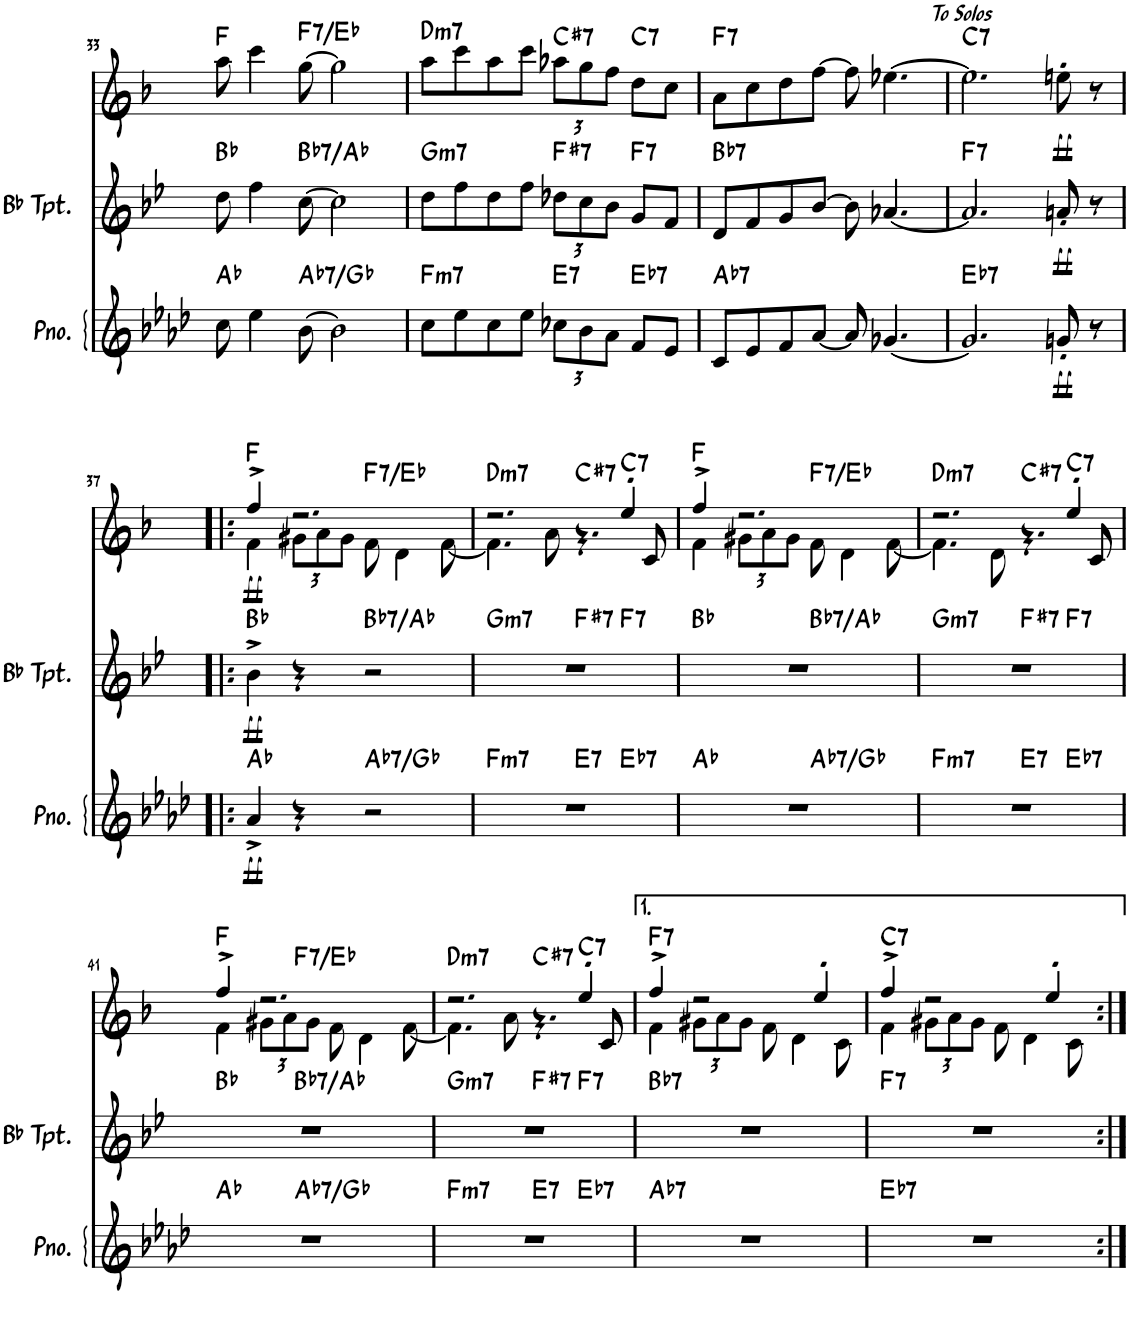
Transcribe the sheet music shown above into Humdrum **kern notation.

**kern	**dynam	**harte	**kern	**dynam	**harte	**kern	**dynam	**harte
*part3	*part3	*part3	*part2	*part2	*part2	*part1	*part1	*part1
*staff3	*staff3	*	*staff2	*staff2	*	*staff1	*staff1	*
*I"Piano	*	*	*I"Bb Trumpet	*	*	*I"Alto Sax	*	*
*I'Pno.	*	*	*I'Bb Tpt.	*	*	*I'Sax	*	*
!!LO:PB:g=z
*clefG2	*	*	*clefG2	*	*	*clefG2	*	*
*	*	*	*ITrd1c2	*	*	*ITrd5c9	*	*
*k[b-e-a-d-]	*	*	*k[b-e-]	*	*	*k[b-]	*	*
*M4/4	*	*	*M4/4	*	*	*M4/4	*	*
=33	=33	=33	=33	=33	=33	=33	=33	=33
8cc\	.	Ab:maj	8dd\	.	Bb:maj	8aa\	.	F:maj
4ee-\	.	.	4ff\	.	.	4ccc\	.	.
!	!	!LO:H:kt=7	!	!	!LO:H:kt=7	!	!	!LO:H:kt=7
[8b-\	.	Ab:7/b7	[8cc\	.	Bb:7/b7	[8gg\	.	F:7/b7
2b-\]	.	.	2cc\]	.	.	2gg\]	.	.
=34	=34	=34	=34	=34	=34	=34	=34	=34
!	!	!LO:H:kt=m7	!	!	!LO:H:kt=m7	!	!	!LO:H:kt=m7
8cc\L	.	F:min7	8dd\L	.	G:min7	8aa\L	.	D:min7
8ee-\	.	.	8ff\	.	.	8ccc\	.	.
8cc\	.	.	8dd\	.	.	8aa\	.	.
8ee-\J	.	.	8ff\J	.	.	8ccc\J	.	.
*Xbrackettup	*	*	*Xbrackettup	*	*	*Xbrackettup	*	*
!	!	!LO:H:kt=7	!	!	!LO:H:kt=7	!	!	!LO:H:kt=7
12cc-X\L	.	E:7	12dd-X\L	.	F#:7	12aa-X\L	.	C#:7
12b-\	.	.	12cc\	.	.	12gg\	.	.
12a-\J	.	.	12b-\J	.	.	12ff\J	.	.
!	!	!LO:H:kt=7	!	!	!LO:H:kt=7	!	!	!LO:H:kt=7
8f/L	.	Eb:7	8g/L	.	F:7	8dd\L	.	C:7
8e-/J	.	.	8f/J	.	.	8cc\J	.	.
=35	=35	=35	=35	=35	=35	=35	=35	=35
!	!	!LO:H:kt=7	!	!	!LO:H:kt=7	!	!	!LO:H:kt=7
8c/L	.	Ab:7	8d/L	.	Bb:7	8a\L	.	F:7
8e-/	.	.	8f/	.	.	8cc\	.	.
8f/	.	.	8g/	.	.	8dd\	.	.
[8a-/J	.	.	[8b-/J	.	.	[8ff\J	.	.
8a-/]	.	.	8b-\]	.	.	8ff\]	.	.
[4.g-X/	.	.	[4.a-X/	.	.	[4.ee-X\	.	.
=36	=36	=36	=36	=36	=36	=36	=36	=36
!	!	!LO:H:kt=7	!	!	!LO:H:kt=7	!LO:TX:a:i:t=To Solos	!	!LO:H:kt=7
2.g-/]	.	Eb:7	2.a-/]	.	F:7	2.ee-\]	.	C:7
!	!LO:DY:b	!	!	!LO:DY:b	!	!	!LO:DY:b	!
8gn'/	ff	.	8an'/	ff	.	8een'\	ff	.
8r	.	.	8r	.	.	8r	.	.
!!LO:LB:g=z
=37!|:	=37!|:	=37!|:	=37!|:	=37!|:	=37!|:	=37!|:	=37!|:	=37!|:
*	*	*	*	*	*	*^	*	*
!	!LO:DY:b	!	!	!LO:DY:b	!	!	!	!LO:DY:b	!
4a-^/	ff	Ab:maj	4b-^\	ff	Bb:maj	4ff^/	4f\	ff	F:maj
4r	.	.	4r	.	.	2.r	12g#X\L	.	.
.	.	.	.	.	.	.	12a\	.	.
.	.	.	.	.	.	.	12g#\J	.	.
!	!	!LO:H:kt=7	!	!	!LO:H:kt=7	!	!	!	!LO:H:kt=7
2r	.	Ab:7/b7	2r	.	Bb:7/b7	.	8f\	.	F:7/b7
.	.	.	.	.	.	.	4d\	.	.
.	.	.	.	.	.	.	[8f\	.	.
=38	=38	=38	=38	=38	=38	=38	=38	=38	=38
!	!	!LO:H:kt=m7	!	!	!LO:H:kt=m7	!	!	!	!LO:H:kt=m7
*^	*	*	*^	*	*	*	*	*	*
*	*^	*	*	*	*^	*	*	*	*	*	*
1r	2ryy	2.ryy	.	F:min7	1r	2ryy	2.ryy	.	G:min7	2.r	4.f\]	.	D:min7
.	.	.	.	.	.	.	.	.	.	.	8a\	.	.
!	!	!	!	!LO:H:kt=7	!	!	!	!	!LO:H:kt=7	!	!	!	!LO:H:kt=7
.	2ryy	.	.	E:7	.	2ryy	.	.	F#:7	.	4.r	.	C#:7
!	!	!	!	!LO:H:kt=7	!	!	!	!	!LO:H:kt=7	!	!	!	!LO:H:kt=7
.	.	4ryy	.	Eb:7	.	.	4ryy	.	F:7	4ee'/	.	.	C:7
.	.	.	.	.	.	.	.	.	.	.	8c/	.	.
*	*v	*v	*	*	*	*	*	*	*	*	*	*	*
*	*	*	*	*	*v	*v	*	*	*	*	*	*
=39	=39	=39	=39	=39	=39	=39	=39	=39	=39	=39	=39
1r	2ryy	.	Ab:maj	1r	2ryy	.	Bb:maj	4ff^/	4f\	.	F:maj
.	.	.	.	.	.	.	.	2.r	12g#X\L	.	.
.	.	.	.	.	.	.	.	.	12a\	.	.
.	.	.	.	.	.	.	.	.	12g#\J	.	.
!	!	!	!LO:H:kt=7	!	!	!	!LO:H:kt=7	!	!	!	!LO:H:kt=7
.	2ryy	.	Ab:7/b7	.	2ryy	.	Bb:7/b7	.	8f\	.	F:7/b7
.	.	.	.	.	.	.	.	.	4d\	.	.
.	.	.	.	.	.	.	.	.	[8f\	.	.
=40	=40	=40	=40	=40	=40	=40	=40	=40	=40	=40	=40
!	!	!	!LO:H:kt=m7	!	!	!	!LO:H:kt=m7	!	!	!	!LO:H:kt=m7
*	*^	*	*	*	*^	*	*	*	*	*	*
1r	2ryy	2.ryy	.	F:min7	1r	2ryy	2.ryy	.	G:min7	2.r	4.f\]	.	D:min7
.	.	.	.	.	.	.	.	.	.	.	8d\	.	.
!	!	!	!	!LO:H:kt=7	!	!	!	!	!LO:H:kt=7	!	!	!	!LO:H:kt=7
.	2ryy	.	.	E:7	.	2ryy	.	.	F#:7	.	4.r	.	C#:7
!	!	!	!	!LO:H:kt=7	!	!	!	!	!LO:H:kt=7	!	!	!	!LO:H:kt=7
.	.	4ryy	.	Eb:7	.	.	4ryy	.	F:7	4ee'/	.	.	C:7
.	.	.	.	.	.	.	.	.	.	.	8c/	.	.
*	*v	*v	*	*	*	*	*	*	*	*	*	*	*
*	*	*	*	*	*v	*v	*	*	*	*	*	*
!!LO:LB:g=z
=41	=41	=41	=41	=41	=41	=41	=41	=41	=41	=41	=41
*	*	*	*	*	*	*	*	*	*^	*	*
1r	4.ryy	.	Ab:maj	1r	4.ryy	.	Bb:maj	4ff^/	4f\	4.ryy	.	F:maj
.	.	.	.	.	.	.	.	2.r	12g#X\L	.	.	.
.	.	.	.	.	.	.	.	.	12a\	.	.	.
!	!	!	!LO:H:kt=7	!	!	!	!LO:H:kt=7	!	!	!	!	!LO:H:kt=7
.	2ryy	.	Ab:7/b7	.	2ryy	.	Bb:7/b7	.	.	2ryy	.	F:7/b7
.	.	.	.	.	.	.	.	.	12g#\J	.	.	.
.	.	.	.	.	.	.	.	.	8f\	.	.	.
.	.	.	.	.	.	.	.	.	4d\	.	.	.
.	8ryy	.	.	.	8ryy	.	.	.	[8f\	8ryy	.	.
=42	=42	=42	=42	=42	=42	=42	=42	=42	=42	=42	=42	=42
!	!	!	!LO:H:kt=m7	!	!	!	!LO:H:kt=m7	!	!	!	!	!LO:H:kt=m7
*	*^	*	*	*	*^	*	*	*	*v	*v	*	*
1r	2ryy	2.ryy	.	F:min7	1r	2ryy	2.ryy	.	G:min7	2.r	4.f\]	.	D:min7
.	.	.	.	.	.	.	.	.	.	.	8a\	.	.
!	!	!	!	!LO:H:kt=7	!	!	!	!	!LO:H:kt=7	!	!	!	!LO:H:kt=7
.	2ryy	.	.	E:7	.	2ryy	.	.	F#:7	.	4.r	.	C#:7
!	!	!	!	!LO:H:kt=7	!	!	!	!	!LO:H:kt=7	!	!	!	!LO:H:kt=7
.	.	4ryy	.	Eb:7	.	.	4ryy	.	F:7	4ee'/	.	.	C:7
.	.	.	.	.	.	.	.	.	.	.	8c/	.	.
=43	=43	=43	=43	=43	=43	=43	=43	=43	=43	=43	=43	=43	=43
!	!	!	!	!LO:H:kt=7	!	!	!	!	!LO:H:kt=7	!	!	!	!LO:H:kt=7
*v	*v	*v	*	*	*	*	*	*	*	*	*	*	*
*	*	*	*v	*v	*v	*	*	*	*	*	*
1r	.	Ab:7	1r	.	Bb:7	4ff^/	4f\	.	F:7
.	.	.	.	.	.	2r	12g#X\L	.	.
.	.	.	.	.	.	.	12a\	.	.
.	.	.	.	.	.	.	12g#\J	.	.
.	.	.	.	.	.	.	8f\	.	.
.	.	.	.	.	.	.	4d\	.	.
.	.	.	.	.	.	4ee'/	.	.	.
.	.	.	.	.	.	.	8c\	.	.
=44	=44	=44	=44	=44	=44	=44	=44	=44	=44
!	!	!LO:H:kt=7	!	!	!LO:H:kt=7	!	!	!	!LO:H:kt=7
1r	.	Eb:7	1r	.	F:7	4ff^/	4f\	.	C:7
.	.	.	.	.	.	2r	12g#X\L	.	.
.	.	.	.	.	.	.	12a\	.	.
.	.	.	.	.	.	.	12g#\J	.	.
.	.	.	.	.	.	.	8f\	.	.
.	.	.	.	.	.	.	4d\	.	.
.	.	.	.	.	.	4ee'/	.	.	.
.	.	.	.	.	.	.	8c\	.	.
*	*	*	*	*	*	*v	*v	*	*
=:|!	=:|!	=:|!	=:|!	=:|!	=:|!	=:|!	=:|!	=:|!
*-	*-	*-	*-	*-	*-	*-	*-	*-
